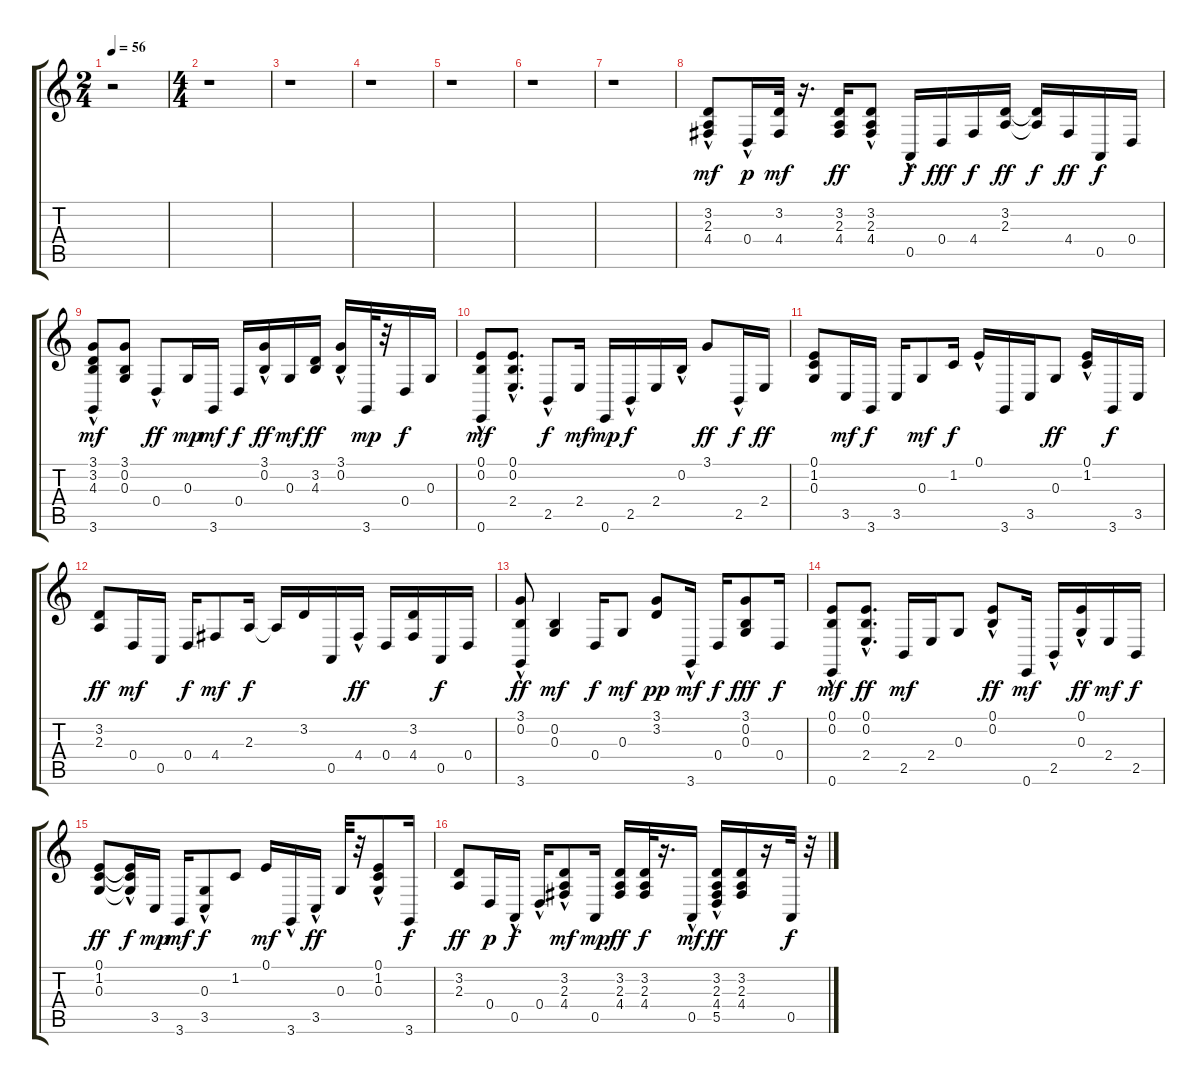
\track "" {instrument electricgrandpiano}
\staff {score tabs}
\tuning (E4 B3 G3 D3 A2 E2) {hide}
\ts (2 4)
\tempo 56
\clef g2
\ks c
r.2{dy mf} |
\ts (4 4)
r.1 |
r.1 |
r.1 |
r.1 |
r.1 |
r.1 |
(3.2 2.3{hac} 4.4).8 0.4{hac}.16{dy p} (3.2 4.4).32{dy mf} r.16{d} (3.2 2.3 4.4).16{dy ff} (3.2{hac} 2.3 4.4{hac}).8 0.5{hac}.16{dy f} 0.4.16{dy fff} 4.4.16{dy f} (3.2 2.3).16{dy ff} (3.2{t} 2.3{t}).16{dy f} 4.4.16{dy ff} 0.5.16{dy f} 0.4.16 |
(3.1{hac} 3.2 4.3{hac} 3.6).8{dy mf} (3.1 0.2 0.3).8 0.4{hac}.8{dy ff} 0.3.16{dy mp} 3.6.16{dy mf} 0.4.16{dy f} (3.1 0.2{hac}).16{dy ff} 0.3.16{dy mf} (3.2 4.3).16{dy ff} (3.1{hac} 0.2{hac}).16 3.6.32{dy mp} r.32 0.4.16{dy f} 0.3.16 |
(0.1 0.2{hac} 0.6).8{dy mf} (0.1 0.2 2.4{hac}).8{d} 2.5{hac}.8{dy f} 2.4.16{dy mf} 0.6.16{dy mp} 2.5{hac}.16{dy f} 2.4.16 0.2{hac}.16 3.1.8{dy ff} 2.5{hac}.16{dy f} 2.4.16{dy ff} |
(0.1 1.2 0.3).8 3.5.16{dy mf} 3.6.16{dy f} 3.5.16 0.3.8{dy mf} 1.2.16{dy f} 0.1{hac}.16 3.6.16 3.5.16 0.3.8{dy ff} (0.1{hac} 1.2{hac}).16 3.6.16{dy f} 3.5.16 |
(3.2 2.3).8{dy ff} 0.4.16{dy mf} 0.5.16 0.4.16{dy f} 4.4.8{dy mf} 2.3.16{dy f} 2.3{t}.16 3.2.16 0.5.16 4.4{hac}.16{dy ff} 0.4.16 (3.2 4.4).16 0.5.16{dy f} 0.4.16 |
(3.1 0.2{hac} 3.6{hac}).8{dy ff} (0.2 0.3).4{dy mf} 0.4.16{dy f} 0.3.8{dy mf} (3.1 3.2).8{dy pp} 3.6{hac}.16{dy mf} 0.4.16{dy f} (3.1 0.2 0.3).8{dy fff} 0.4.16{dy f} |
(0.1 0.2{hac} 0.6).8{dy mf} (0.1 0.2 2.4{hac}).8{d dy ff} 2.5.16{dy mf} 2.4.16 0.3.8 (0.1{hac} 0.2{hac}).8{dy ff} 0.6.16{dy mf} 2.5{hac}.16 (0.1{hac} 0.3{hac}).16{dy ff} 2.4.16{dy mf} 2.5.16{dy f} |
(0.1 1.2 0.3).8{dy ff} (0.1{hac t} 1.2{hac t} 0.3{t}).16{dy f} 3.5.16{dy mp} 3.6.16{dy mf} (0.3{hac} 3.5).8{dy f} 1.2.8 0.1.16{dy mf} 3.6{hac}.16 3.5{hac}.16{dy ff} 0.3.32 r.32 (0.1{hac} 1.2{hac} 0.3).8 3.6.16{dy f} |
(3.2 2.3).8{dy ff} 0.4.16{dy p} 0.5{hac}.16{dy f} 0.4{hac}.16 (3.2{hac} 2.3 4.4).8{dy mf} 0.5.16{dy mp} (3.2 2.3 4.4).16{dy ff} (3.2 2.3 4.4).32{dy f} r.16{d} 0.5{hac}.16{dy mf} (3.2 2.3 4.4 5.5{hac}).16{dy ff} (3.2 2.3 4.4).16 r.16 0.5.32{dy f} r.32
